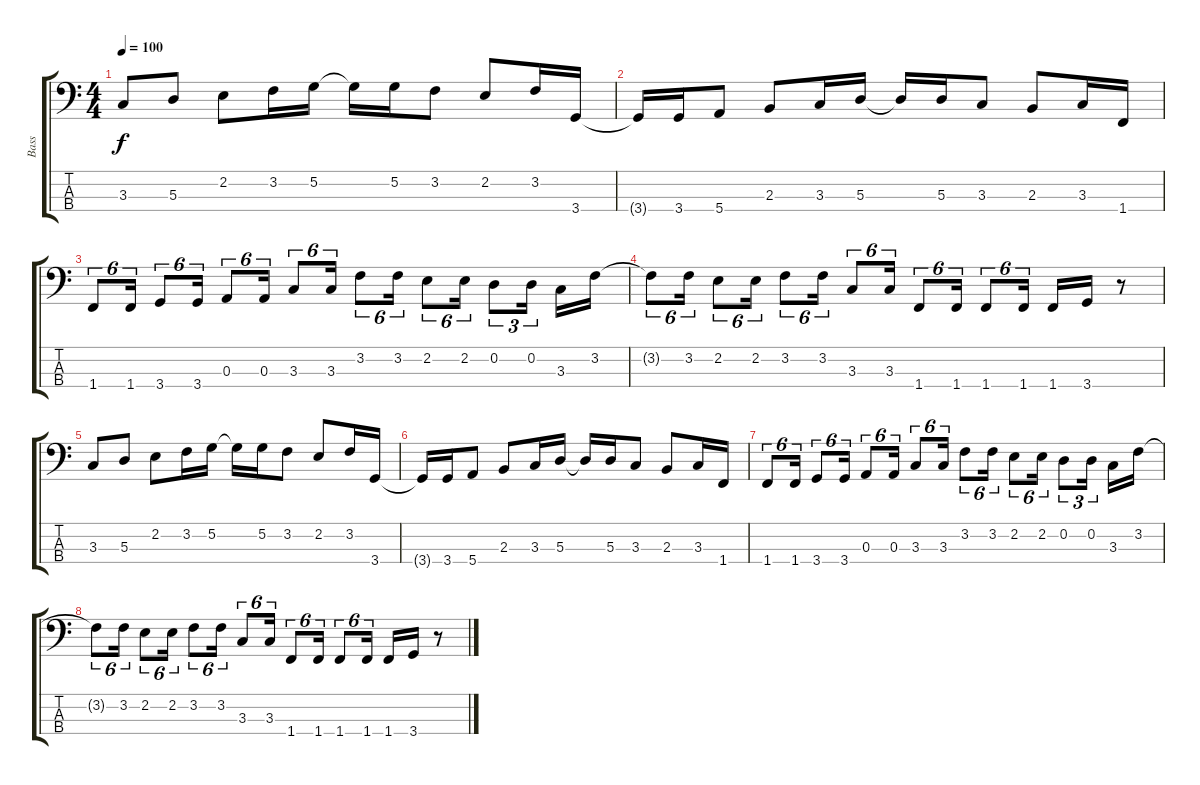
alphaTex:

\track ("Bass" "Bass") {instrument electricbassfinger}
\staff {score tabs}
\tuning (G2 D2 A1 E1) {hide}
\ts (4 4)
\tempo 100
\clef f4
\ks c
3.3.8{dy f} 5.3.8 2.2.8 3.2.16 5.2.16 5.2{t}.16 5.2.16 3.2.8 2.2.8 3.2.16 3.4.16 |
3.4{t}.16 3.4.16 5.4.8 2.3.8 3.3.16 5.3.16 5.3{t}.16 5.3.16 3.3.8 2.3.8 3.3.16 1.4.16 |
1.4.8{tu (6 4)} 1.4.16{tu (6 4)} 3.4.8{tu (6 4)} 3.4.16{tu (6 4)} 0.3.8{tu (6 4)} 0.3.16{tu (6 4)} 3.3.8{tu (6 4)} 3.3.16{tu (6 4)} 3.2.8{tu (6 4)} 3.2.16{tu (6 4)} 2.2.8{tu (6 4)} 2.2.16{tu (6 4)} 0.2.8{tu (3 2)} 0.2.16{tu (3 2) beam splitsecondary} 3.3.16 3.2.16 |
3.2{t}.8{tu (6 4)} 3.2.16{tu (6 4)} 2.2.8{tu (6 4)} 2.2.16{tu (6 4)} 3.2.8{tu (6 4)} 3.2.16{tu (6 4)} 3.3.8{tu (6 4)} 3.3.16{tu (6 4)} 1.4.8{tu (6 4)} 1.4.16{tu (6 4)} 1.4.8{tu (6 4)} 1.4.16{tu (6 4)} 1.4.16 3.4.16 r.8 |
3.3.8 5.3.8 2.2.8 3.2.16 5.2.16 5.2{t}.16 5.2.16 3.2.8 2.2.8 3.2.16 3.4.16 |
3.4{t}.16 3.4.16 5.4.8 2.3.8 3.3.16 5.3.16 5.3{t}.16 5.3.16 3.3.8 2.3.8 3.3.16 1.4.16 |
1.4.8{tu (6 4)} 1.4.16{tu (6 4)} 3.4.8{tu (6 4)} 3.4.16{tu (6 4)} 0.3.8{tu (6 4)} 0.3.16{tu (6 4)} 3.3.8{tu (6 4)} 3.3.16{tu (6 4)} 3.2.8{tu (6 4)} 3.2.16{tu (6 4)} 2.2.8{tu (6 4)} 2.2.16{tu (6 4)} 0.2.8{tu (3 2)} 0.2.16{tu (3 2) beam splitsecondary} 3.3.16 3.2.16 |
3.2{t}.8{tu (6 4)} 3.2.16{tu (6 4)} 2.2.8{tu (6 4)} 2.2.16{tu (6 4)} 3.2.8{tu (6 4)} 3.2.16{tu (6 4)} 3.3.8{tu (6 4)} 3.3.16{tu (6 4)} 1.4.8{tu (6 4)} 1.4.16{tu (6 4)} 1.4.8{tu (6 4)} 1.4.16{tu (6 4)} 1.4.16 3.4.16 r.8
